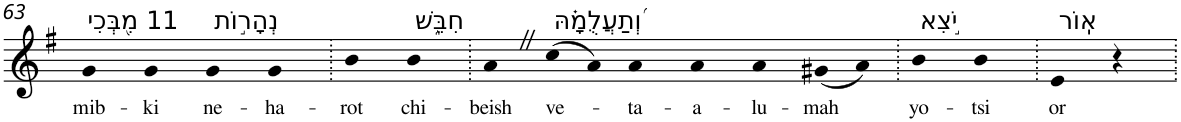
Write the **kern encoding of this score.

**kern	**text
*part1	*part1
*staff1	*staff1
*I"Piano	*
*I'Pno	*
!!LO:PB:g=z
*clefG2	*
*k[f#]	*
*G:	*
=63	=63
!LO:TX:a:t=11 מִ֭בְּכִי	!
!	!LO:LY:b
4g	mib-
!	!LO:LY:b
4g	-ki
!LO:TX:a:t=נְהָר֣וֹת	!
!	!LO:LY:b
4g	ne-
!	!LO:LY:b
4g	-ha-
=64.	=64.
!	!LO:LY:b
4b	-rot
!LO:TX:a:t=חִבֵּ֑שׁ	!
!	!LO:LY:b
4b	chi-
=65.	=65.
!	!LO:LY:b
4aZ	-beish
!LO:TX:a:t=וְ֝תַעֲלֻמָ֗הּ	!
!	!LO:LY:b
(8cc	ve-
8a)	.
!	!LO:LY:b
4a	-ta-
!	!LO:LY:b
4a	-a-
!	!LO:LY:b
4a	-lu-
!	!LO:LY:b
(8g#X	-mah
8a)	.
=66.	=66.
!LO:TX:a:t=יֹ֣צִא	!
!	!LO:LY:b
4b	yo-
!	!LO:LY:b
4b	-tsi
=67.	=67.
!LO:TX:a:t=אֽוֹר	!
!	!LO:LY:b
4e	or
4r	.
=.	=.
*-	*-
